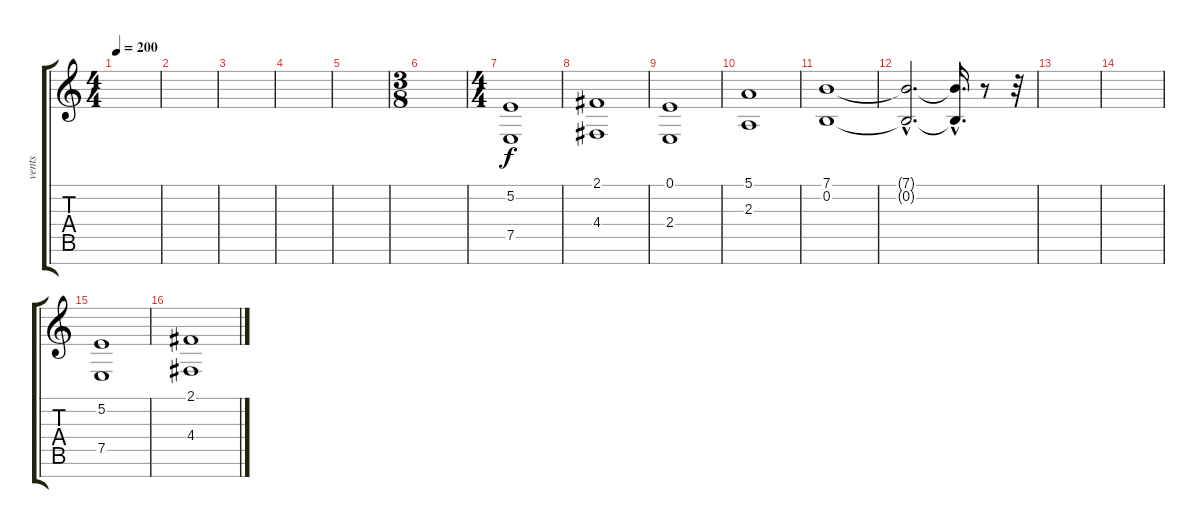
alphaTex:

\track ("vents" "vents") {instrument bassoon}
\staff {score tabs}
\tuning (E4 B3 G3 D3 A2 E2 B1) {hide}
\ts (4 4)
\tempo 200
\clef g2
\ks c
|
|
|
|
|
\ts (3 8)
|
\ts (4 4)
(5.2 7.5).1 |
(2.1 4.4).1 |
(0.1 2.4).1 |
(5.1 2.3).1 |
(7.1 0.2).1 |
(7.1{hac t} 0.2{hac t}).2{d} (7.1{hac t} 0.2{hac t}).16{d} r.8 r.32 |
|
|
(5.2 7.5).1 |
(2.1 4.4).1
